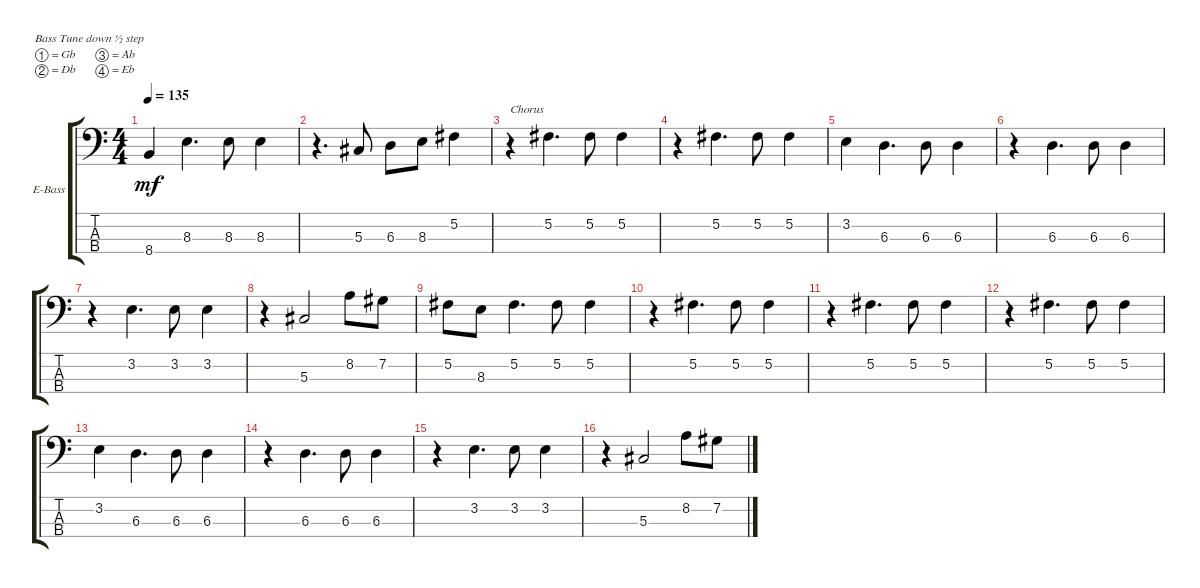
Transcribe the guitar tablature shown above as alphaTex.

\bracketExtendMode groupsimilarinstruments
\firstSystemTrackNameOrientation horizontal
\otherSystemsTrackNameOrientation horizontal
\track ("Electric Bass" "E-Bass") {solo instrument electricbassfinger}
\staff {score tabs}
\tuning (Gb2 Db2 Ab1 Eb1)
\ts (4 4)
\tempo 135
\clef f4
\ks c
8.4.4{dy mf} 8.3.4{d} 8.3.8 8.3.4 |
r.4{d} 5.3.8 6.3.8 8.3.8 5.2.4 |
r.4{txt "Chorus"} 5.2.4{d} 5.2.8 5.2.4 |
r.4 5.2.4{d} 5.2.8 5.2.4 |
3.2.4 6.3.4{d} 6.3.8 6.3.4 |
r.4 6.3.4{d} 6.3.8 6.3.4 |
r.4 3.2.4{d} 3.2.8 3.2.4 |
r.4 5.3.2 8.2.8 7.2.8 |
5.2.8 8.3.8 5.2.4{d} 5.2.8 5.2.4 |
r.4 5.2.4{d} 5.2.8 5.2.4 |
r.4 5.2.4{d} 5.2.8 5.2.4 |
r.4 5.2.4{d} 5.2.8 5.2.4 |
3.2.4 6.3.4{d} 6.3.8 6.3.4 |
r.4 6.3.4{d} 6.3.8 6.3.4 |
r.4 3.2.4{d} 3.2.8 3.2.4 |
r.4 5.3.2 8.2.8 7.2.8
